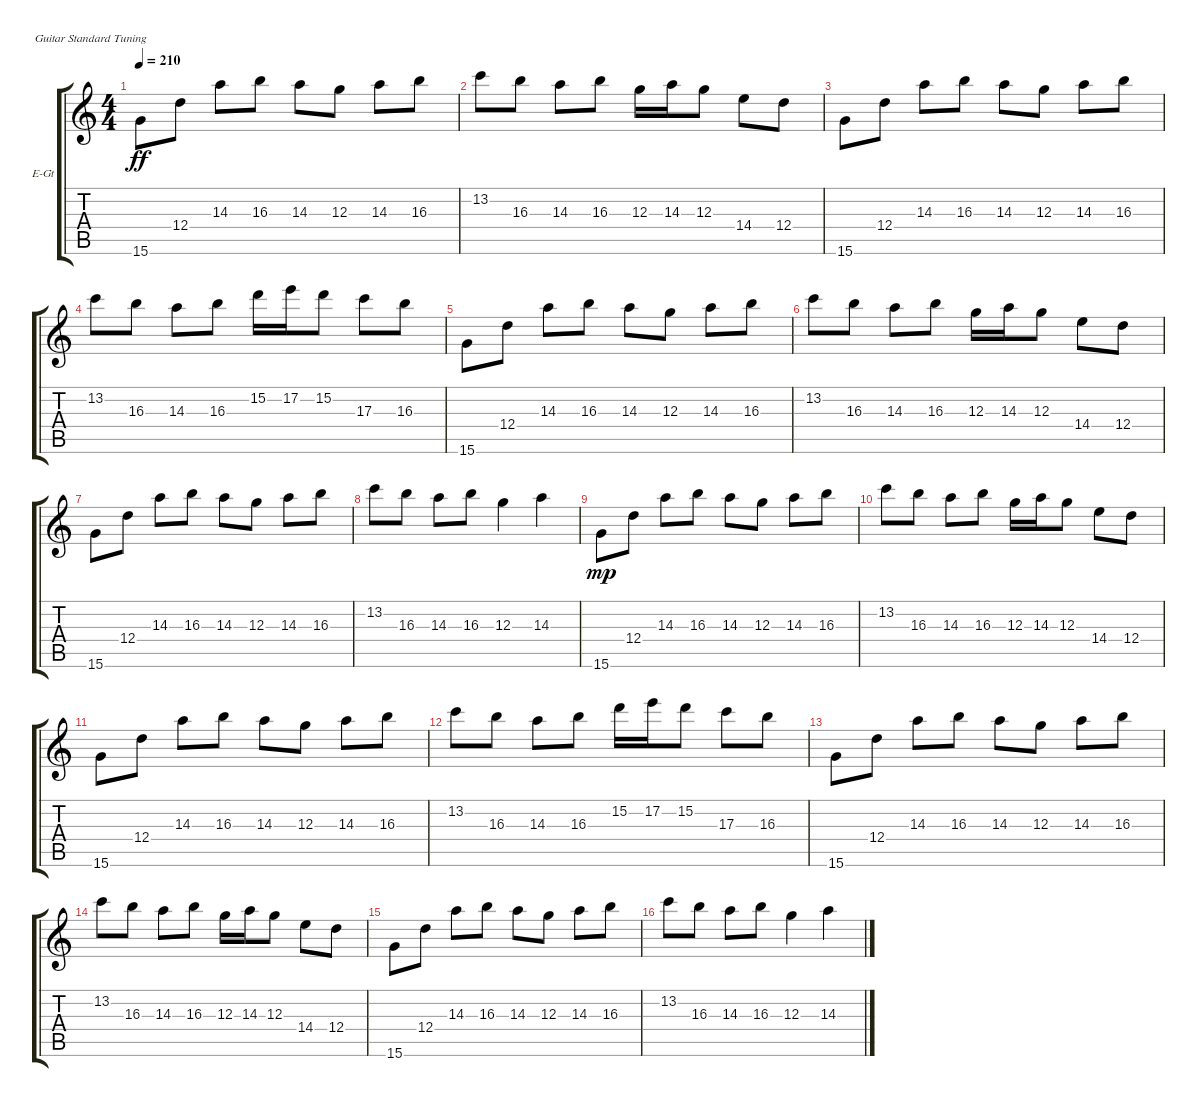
\bracketExtendMode groupsimilarinstruments
\firstSystemTrackNameOrientation horizontal
\otherSystemsTrackNameOrientation horizontal
\track ("solo" "E-Gt") {instrument distortionguitar}
\staff {score tabs}
\tuning (E4 B3 G3 D3 A2 E2)
\ts (4 4)
\tempo 210
\clef g2
\ks c
15.6.8{dy ff} 12.4.8 14.3.8 16.3.8 14.3.8 12.3.8 14.3.8 16.3.8 |
13.2.8 16.3.8 14.3.8 16.3.8 12.3.16 14.3.16 12.3.8 14.4.8 12.4.8 |
15.6.8 12.4.8 14.3.8 16.3.8 14.3.8 12.3.8 14.3.8 16.3.8 |
13.2.8 16.3.8 14.3.8 16.3.8 15.2.16 17.2.16 15.2.8 17.3.8 16.3.8 |
15.6.8 12.4.8 14.3.8 16.3.8 14.3.8 12.3.8 14.3.8 16.3.8 |
13.2.8 16.3.8 14.3.8 16.3.8 12.3.16 14.3.16 12.3.8 14.4.8 12.4.8 |
15.6.8 12.4.8 14.3.8 16.3.8 14.3.8 12.3.8 14.3.8 16.3.8 |
13.2.8 16.3.8 14.3.8 16.3.8 12.3.4 14.3.4 |
15.6.8{dy mp} 12.4.8 14.3.8 16.3.8 14.3.8 12.3.8 14.3.8 16.3.8 |
13.2.8 16.3.8 14.3.8 16.3.8 12.3.16 14.3.16 12.3.8 14.4.8 12.4.8 |
15.6.8 12.4.8 14.3.8 16.3.8 14.3.8 12.3.8 14.3.8 16.3.8 |
13.2.8 16.3.8 14.3.8 16.3.8 15.2.16 17.2.16 15.2.8 17.3.8 16.3.8 |
15.6.8 12.4.8 14.3.8 16.3.8 14.3.8 12.3.8 14.3.8 16.3.8 |
13.2.8 16.3.8 14.3.8 16.3.8 12.3.16 14.3.16 12.3.8 14.4.8 12.4.8 |
15.6.8 12.4.8 14.3.8 16.3.8 14.3.8 12.3.8 14.3.8 16.3.8 |
13.2.8 16.3.8 14.3.8 16.3.8 12.3.4 14.3.4
